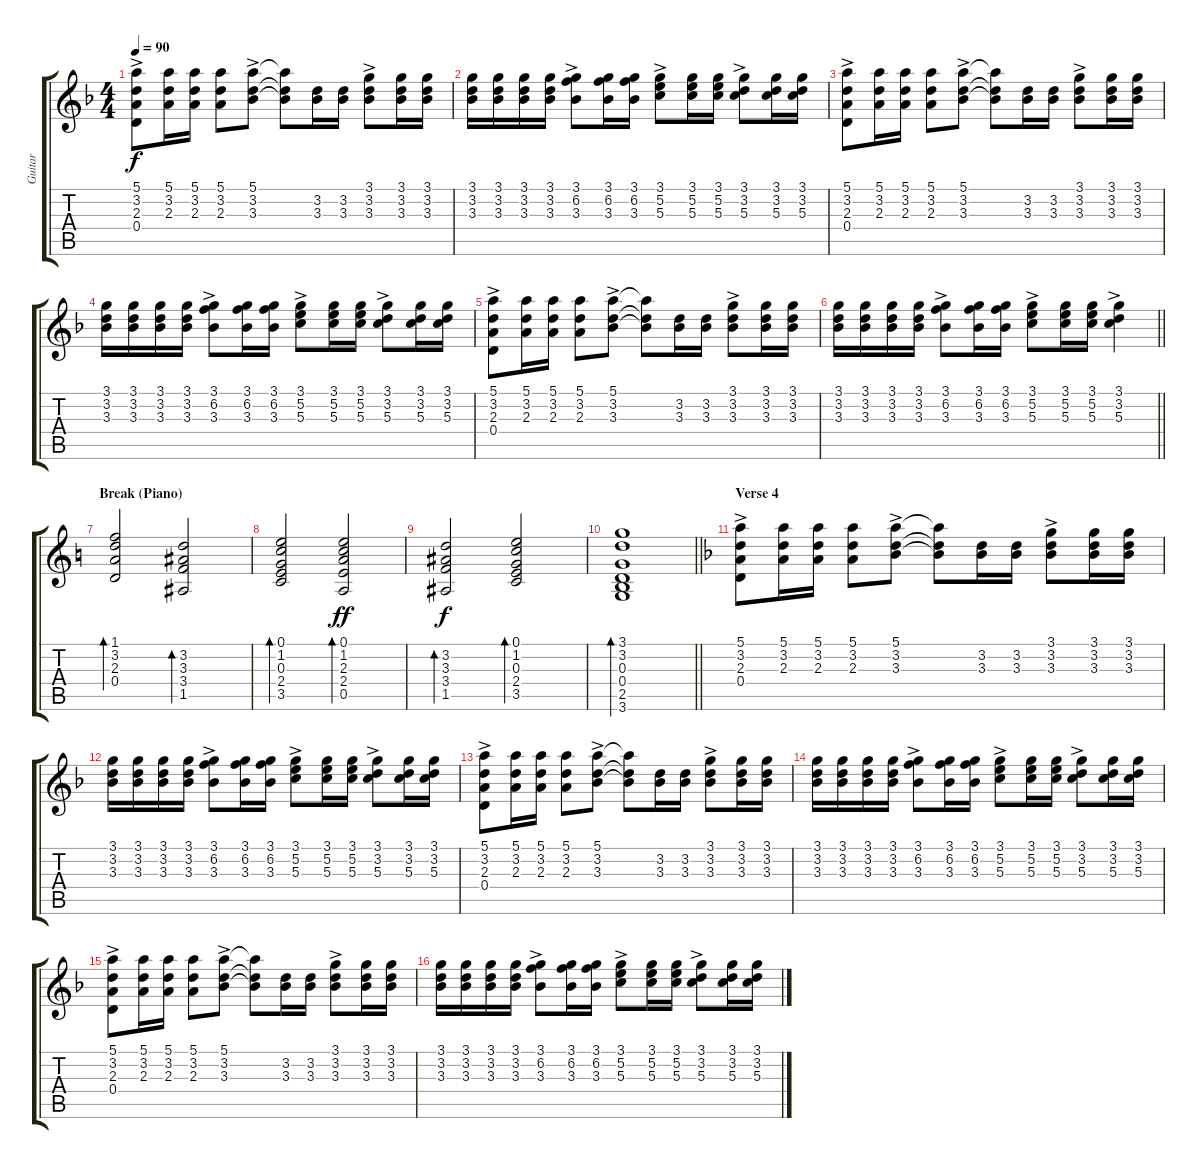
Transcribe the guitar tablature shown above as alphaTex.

\track ("Guitar" "Guitar") {mute instrument overdrivenguitar}
\staff {score tabs}
\tuning (E4 B3 G3 D3 A2 E2) {hide}
\ts (4 4)
\tempo 90
\clef g2
\ks f
(5.1{ac} 3.2{ac} 2.3{ac} 0.4{ac}).8{dy f} (5.1 3.2 2.3).16 (5.1 3.2 2.3).16 (5.1 3.2 2.3).8 (5.1{ac} 3.2 3.3).8 (5.1{t} 3.2{t} 3.3{t}).8 (3.2 3.3).16 (3.2 3.3).16 (3.1{ac} 3.2 3.3).8 (3.1 3.2 3.3).16 (3.1 3.2 3.3).16 |
(3.1 3.2 3.3).16 (3.1 3.2 3.3).16 (3.1 3.2 3.3).16 (3.1 3.2 3.3).16 (3.1 6.2 3.3{ac}).8 (3.1 6.2 3.3).16 (3.1 6.2 3.3).16 (3.1{ac} 5.2 5.3).8 (3.1 5.2 5.3).16 (3.1 5.2 5.3).16 (3.1{ac} 3.2 5.3).8 (3.1 3.2 5.3).16 (3.1 3.2 5.3).16 |
(5.1{ac} 3.2{ac} 2.3{ac} 0.4{ac}).8 (5.1 3.2 2.3).16 (5.1 3.2 2.3).16 (5.1 3.2 2.3).8 (5.1{ac} 3.2 3.3).8 (5.1{t} 3.2{t} 3.3{t}).8 (3.2 3.3).16 (3.2 3.3).16 (3.1{ac} 3.2 3.3).8 (3.1 3.2 3.3).16 (3.1 3.2 3.3).16 |
(3.1 3.2 3.3).16 (3.1 3.2 3.3).16 (3.1 3.2 3.3).16 (3.1 3.2 3.3).16 (3.1 6.2 3.3{ac}).8 (3.1 6.2 3.3).16 (3.1 6.2 3.3).16 (3.1{ac} 5.2 5.3).8 (3.1 5.2 5.3).16 (3.1 5.2 5.3).16 (3.1{ac} 3.2 5.3).8 (3.1 3.2 5.3).16 (3.1 3.2 5.3).16 |
(5.1{ac} 3.2{ac} 2.3{ac} 0.4{ac}).8 (5.1 3.2 2.3).16 (5.1 3.2 2.3).16 (5.1 3.2 2.3).8 (5.1{ac} 3.2 3.3).8 (5.1{t} 3.2{t} 3.3{t}).8 (3.2 3.3).16 (3.2 3.3).16 (3.1{ac} 3.2 3.3).8 (3.1 3.2 3.3).16 (3.1 3.2 3.3).16 |
\barLineRight lightlight
(3.1 3.2 3.3).16 (3.1 3.2 3.3).16 (3.1 3.2 3.3).16 (3.1 3.2 3.3).16 (3.1 6.2 3.3{ac}).8 (3.1 6.2 3.3).16 (3.1 6.2 3.3).16 (3.1{ac} 5.2 5.3).8 (3.1 5.2 5.3).16 (3.1 5.2 5.3).16 (3.1{ac} 3.2 5.3).4 |
\section ("" "Break (Piano)")
\ks c
(1.1 3.2 2.3 0.4).2{bd 240} (3.2 3.3 3.4 1.5).2{bd 240} |
(0.1 1.2 0.3 2.4 3.5).2{bd 240} (0.1 1.2 2.3 2.4 0.5).2{bd 240 dy ff} |
(3.2 3.3 3.4 1.5).2{bd 240 dy f} (0.1 1.2 0.3 2.4 3.5).2{bd 240} |
\barLineRight lightlight
(3.1 3.2 0.3 0.4 2.5 3.6).1{bd 240} |
\section ("" "Verse 4 ")
\ks f
(5.1{ac} 3.2{ac} 2.3{ac} 0.4{ac}).8 (5.1 3.2 2.3).16 (5.1 3.2 2.3).16 (5.1 3.2 2.3).8 (5.1{ac} 3.2 3.3).8 (5.1{t} 3.2{t} 3.3{t}).8 (3.2 3.3).16 (3.2 3.3).16 (3.1{ac} 3.2 3.3).8 (3.1 3.2 3.3).16 (3.1 3.2 3.3).16 |
(3.1 3.2 3.3).16 (3.1 3.2 3.3).16 (3.1 3.2 3.3).16 (3.1 3.2 3.3).16 (3.1 6.2 3.3{ac}).8 (3.1 6.2 3.3).16 (3.1 6.2 3.3).16 (3.1{ac} 5.2 5.3).8 (3.1 5.2 5.3).16 (3.1 5.2 5.3).16 (3.1{ac} 3.2 5.3).8 (3.1 3.2 5.3).16 (3.1 3.2 5.3).16 |
(5.1{ac} 3.2{ac} 2.3{ac} 0.4{ac}).8 (5.1 3.2 2.3).16 (5.1 3.2 2.3).16 (5.1 3.2 2.3).8 (5.1{ac} 3.2 3.3).8 (5.1{t} 3.2{t} 3.3{t}).8 (3.2 3.3).16 (3.2 3.3).16 (3.1{ac} 3.2 3.3).8 (3.1 3.2 3.3).16 (3.1 3.2 3.3).16 |
(3.1 3.2 3.3).16 (3.1 3.2 3.3).16 (3.1 3.2 3.3).16 (3.1 3.2 3.3).16 (3.1 6.2 3.3{ac}).8 (3.1 6.2 3.3).16 (3.1 6.2 3.3).16 (3.1{ac} 5.2 5.3).8 (3.1 5.2 5.3).16 (3.1 5.2 5.3).16 (3.1{ac} 3.2 5.3).8 (3.1 3.2 5.3).16 (3.1 3.2 5.3).16 |
(5.1{ac} 3.2{ac} 2.3{ac} 0.4{ac}).8 (5.1 3.2 2.3).16 (5.1 3.2 2.3).16 (5.1 3.2 2.3).8 (5.1{ac} 3.2 3.3).8 (5.1{t} 3.2{t} 3.3{t}).8 (3.2 3.3).16 (3.2 3.3).16 (3.1{ac} 3.2 3.3).8 (3.1 3.2 3.3).16 (3.1 3.2 3.3).16 |
(3.1 3.2 3.3).16 (3.1 3.2 3.3).16 (3.1 3.2 3.3).16 (3.1 3.2 3.3).16 (3.1 6.2 3.3{ac}).8 (3.1 6.2 3.3).16 (3.1 6.2 3.3).16 (3.1{ac} 5.2 5.3).8 (3.1 5.2 5.3).16 (3.1 5.2 5.3).16 (3.1{ac} 3.2 5.3).8 (3.1 3.2 5.3).16 (3.1 3.2 5.3).16
